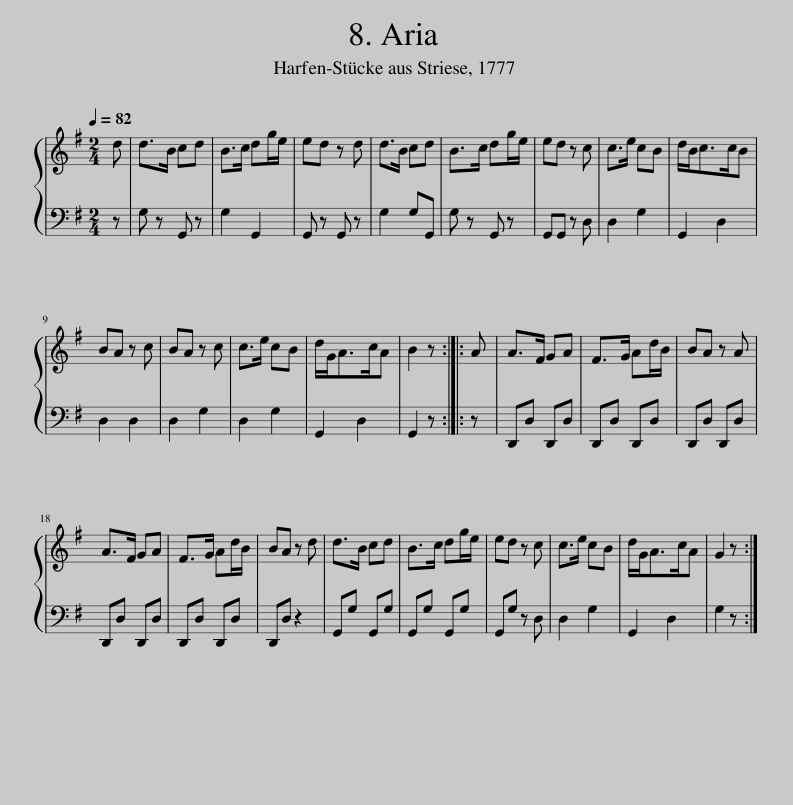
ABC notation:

X:1
%%score { 1 | 2 }
L:1/8
Q:1/4=82
M:2/4
I:linebreak $
K:G
V:1 treble
V:2 bass
V:1
 d | d>B cd | B>c dg/e/ | ed z d | d>B cd | %5
 B>c dg/e/ | ed z c | c>e cB | d/B<cc/B |$ BA z c | %10
 BA z c | c>e cB | d/G<Ac/A | B2 z :: A | %15
 A>F GA | F>G Ad/B/ | BA z A |$ A>F GA | F>G Ad/B/ | %20
 BA z d | d>B cd | B>c dg/e/ | ed z c | c>e cB | %25
 d/G<Ac/A | G2 z :| %27
V:2
 z | G, z G,, z | G,2 G,,2 | G,, z G,, z | G,2 G,G,, | %5
 G, z G,, z | G,,G,, z D, | D,2 G,2 | G,,2 D,2 |$ D,2 D,2 | %10
 D,2 G,2 | D,2 G,2 | G,,2 D,2 | G,,2 z :: z | %15
 D,,D, D,,D, | D,,D, D,,D, | D,,D, D,,D, |$ D,,D, D,,D, | D,,D, D,,D, | %20
 D,,D, z2 | G,,G, G,,G, | G,,G, G,,G, | G,,G, z D, | D,2 G,2 | %25
 G,,2 D,2 | G,2 z :| %27
